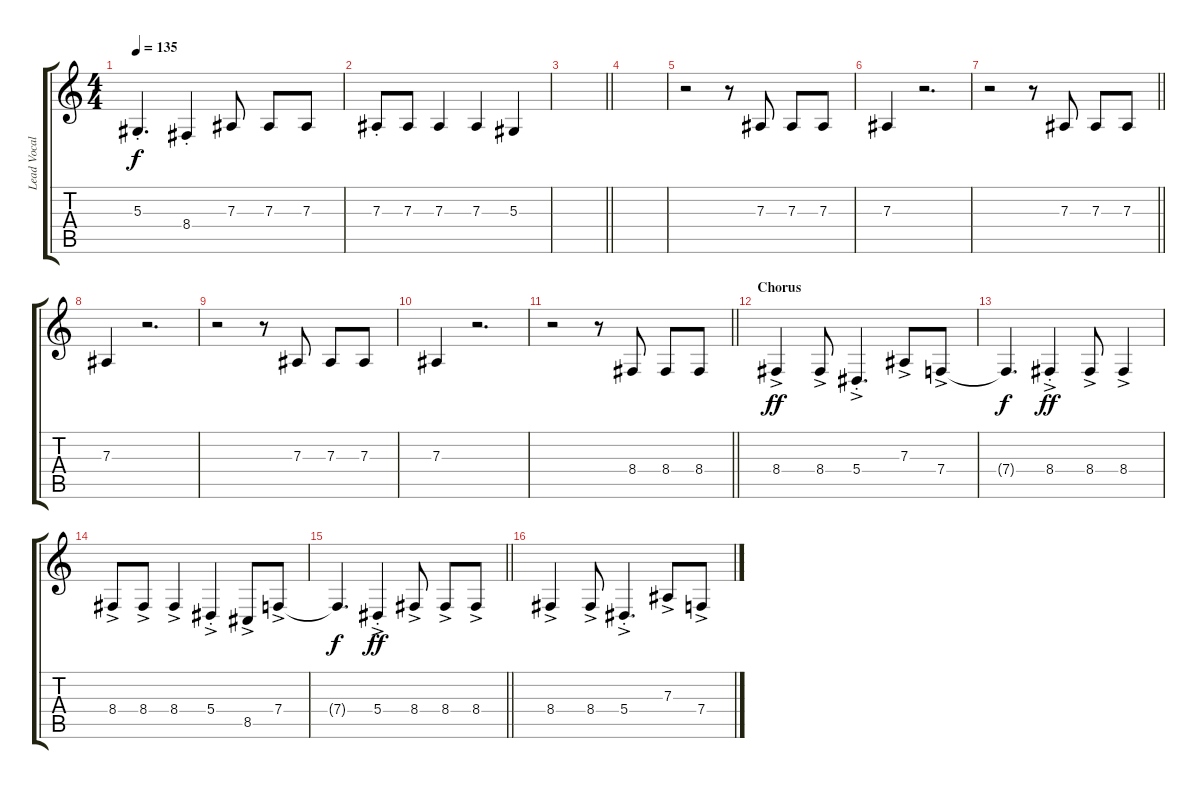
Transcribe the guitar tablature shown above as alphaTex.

\track ("Lead Vocals" "Lead Vocal") {instrument harmonica}
\staff {score tabs}
\tuning (C4 G3 Eb3 Bb2 F2 C2) {hide}
\ts (4 4)
\tempo 135
\clef g2
\ks c
5.3{st}.4{d dy f} 8.4{st}.4 7.3.8 7.3.8 7.3.8 |
7.3{st}.8 7.3.8 7.3.4 7.3.4 5.3.4 |
\barLineRight lightlight
|
\section ("" "")
|
r.2 r.8 7.3.8 7.3.8 7.3.8 |
7.3.4 r.2{d} |
\barLineRight lightlight
r.2 r.8 7.3.8 7.3.8 7.3.8 |
\section ("" "")
7.3.4 r.2{d} |
r.2 r.8 7.3.8 7.3.8 7.3.8 |
7.3.4 r.2{d} |
\barLineRight lightlight
r.2 r.8 8.4.8 8.4.8 8.4.8 |
\section ("" "Chorus")
8.4{ac}.4{dy ff} 8.4{ac}.8 5.4{ac st}.4{d} 7.3{ac}.8 7.4{ac}.8 |
7.4{t}.4{d dy f} 8.4{ac st}.4{dy ff} 8.4{ac}.8 8.4{ac}.4 |
8.4{ac}.8 8.4{ac}.8 8.4{ac}.4 5.4{ac st}.4 8.5{ac}.8 7.4{ac}.8 |
\barLineRight lightlight
7.4{t}.4{d dy f} 5.4{ac st}.4{dy ff} 8.4{ac}.8 8.4{ac}.8 8.4{ac}.8 |
\section ("" "")
8.4{ac}.4 8.4{ac}.8 5.4{ac st}.4{d} 7.3{ac}.8 7.4{ac}.8
